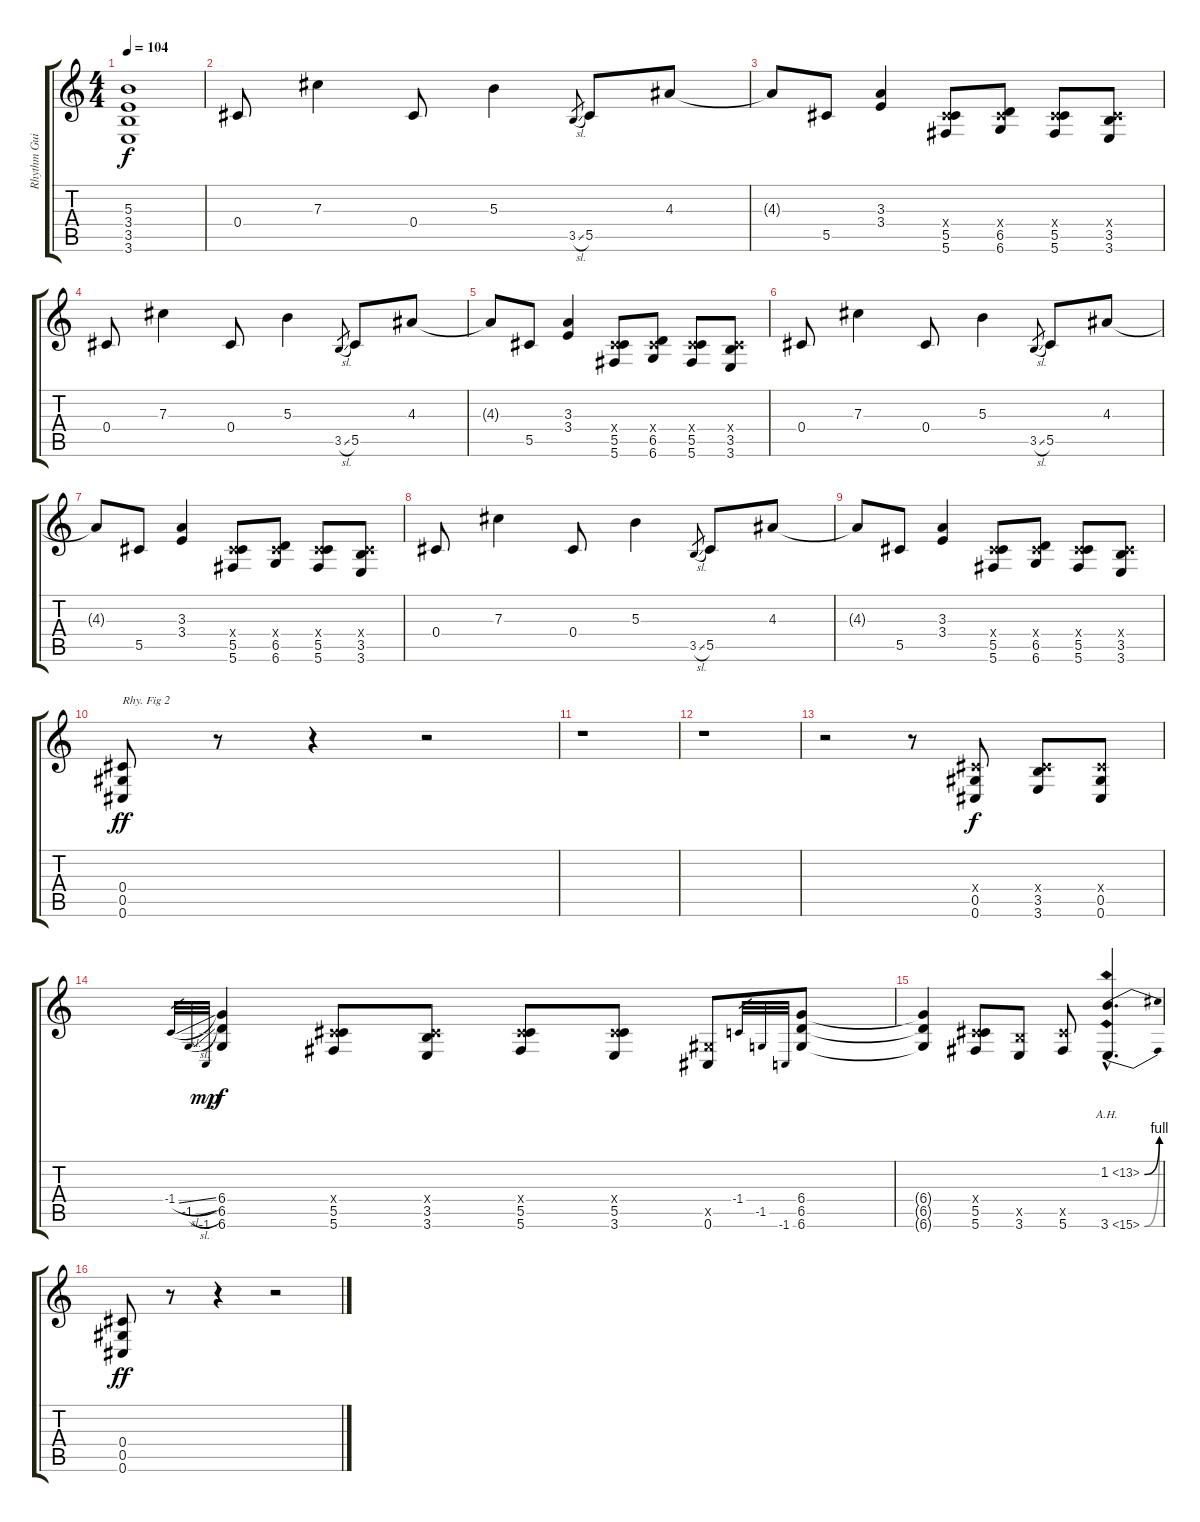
\track ("Rhythm Guitar 1" "Rhythm Gui") {instrument overdrivenguitar}
\staff {score tabs}
\tuning (Eb4 Bb3 Gb3 Db3 Ab2 Db2) {hide}
\ts (4 4)
\tempo 104
\clef g2
\ks c
(5.3 3.4 3.5 3.6).1{dy f} |
0.4.8 7.3.4 0.4.8 5.3.4 3.5{sl}.8{gr} 5.5.8 4.3.8 |
4.3{t}.8 5.5.8 (3.3 3.4).4 (0.4{x} 5.5 5.6).8 (0.4{x} 6.5 6.6).8 (0.4{x} 5.5 5.6).8 (0.4{x} 3.5 3.6).8 |
0.4.8 7.3.4 0.4.8 5.3.4 3.5{sl}.8{gr} 5.5.8 4.3.8 |
4.3{t}.8 5.5.8 (3.3 3.4).4 (0.4{x} 5.5 5.6).8 (0.4{x} 6.5 6.6).8 (0.4{x} 5.5 5.6).8 (0.4{x} 3.5 3.6).8 |
0.4.8 7.3.4 0.4.8 5.3.4 3.5{sl}.8{gr} 5.5.8 4.3.8 |
4.3{t}.8 5.5.8 (3.3 3.4).4 (0.4{x} 5.5 5.6).8 (0.4{x} 6.5 6.6).8 (0.4{x} 5.5 5.6).8 (0.4{x} 3.5 3.6).8 |
0.4.8 7.3.4 0.4.8 5.3.4 3.5{sl}.8{gr} 5.5.8 4.3.8 |
4.3{t}.8 5.5.8 (3.3 3.4).4 (0.4{x} 5.5 5.6).8 (0.4{x} 6.5 6.6).8 (0.4{x} 5.5 5.6).8 (0.4{x} 3.5 3.6).8 |
(0.4 0.5 0.6).8{txt "Rhy. Fig 2" dy ff} r.8 r.4 r.2 |
r.1 |
r.1 |
r.2 r.8 (0.4{x} 0.5 0.6).8{dy f} (0.4{x} 3.5 3.6).8 (0.4{x} 0.5 0.6).8 |
-1.4{sl}.32{gr} -1.5{sl}.32{gr} -1.6.32{gr dy mp} (6.4 6.5 6.6).4{dy f} (0.4{x} 5.5 5.6).8 (0.4{x} 3.5 3.6).8 (0.4{x} 5.5 5.6).8 (0.4{x} 5.5 3.6).8 (0.5{x} 0.6).8 -1.4.32{gr} -1.5.32{gr} -1.6.32{gr} (6.4 6.5 6.6).8 |
(6.4{t} 6.5{t} 6.6{t}).4 (0.4{x} 5.5 5.6).8 (3.5{x} 3.6).8 (5.5{x} 5.6).8 (1.2{be (bend 0 0 60 4) ah 12 hac} 3.6{be (bend 0 0 60 4) ah 12 hac}).4{d} |
(0.4 0.5 0.6).8{dy ff} r.8 r.4 r.2
